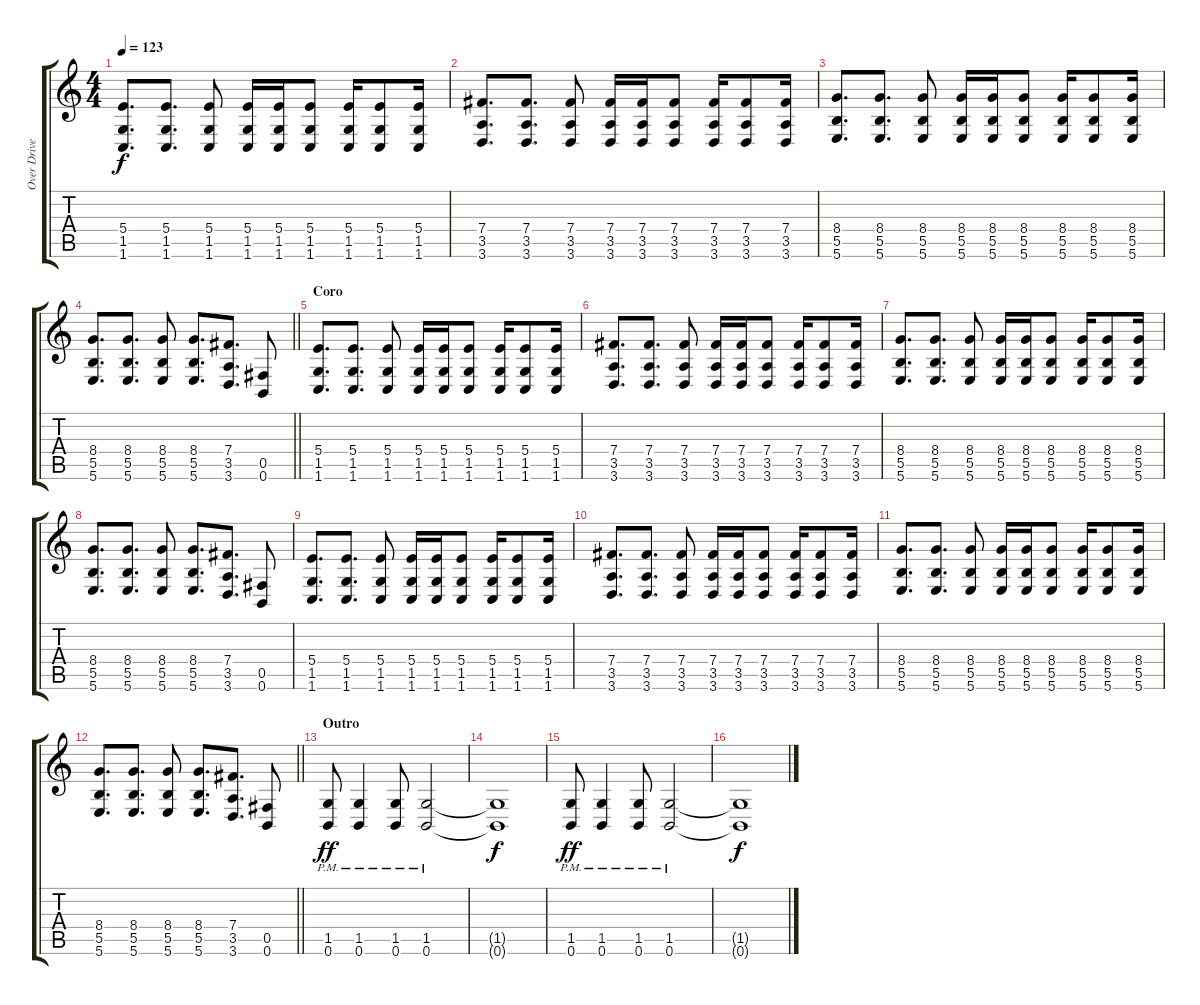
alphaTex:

\track ("Over Driver 2" "Over Drive") {instrument overdrivenguitar}
\staff {score tabs}
\tuning (Db4 Ab3 E3 B2 Gb2 B1) {hide}
\ts (4 4)
\tempo 123
\clef g2
\ks aminor
(5.4 1.5 1.6).8{d dy f} (5.4 1.5 1.6).8{d} (5.4 1.5 1.6).8 (5.4 1.5 1.6).16 (5.4 1.5 1.6).16 (5.4 1.5 1.6).8 (5.4 1.5 1.6).16 (5.4 1.5 1.6).8 (5.4 1.5 1.6).16 |
(7.4 3.5 3.6).8{d} (7.4 3.5 3.6).8{d} (7.4 3.5 3.6).8 (7.4 3.5 3.6).16 (7.4 3.5 3.6).16 (7.4 3.5 3.6).8 (7.4 3.5 3.6).16 (7.4 3.5 3.6).8 (7.4 3.5 3.6).16 |
(8.4 5.5 5.6).8{d} (8.4 5.5 5.6).8{d} (8.4 5.5 5.6).8 (8.4 5.5 5.6).16 (8.4 5.5 5.6).16 (8.4 5.5 5.6).8 (8.4 5.5 5.6).16 (8.4 5.5 5.6).8 (8.4 5.5 5.6).16 |
\barLineRight lightlight
(8.4 5.5 5.6).8{d} (8.4 5.5 5.6).8{d} (8.4 5.5 5.6).8 (8.4 5.5 5.6).8{d} (7.4 3.5 3.6).8{d} (0.5 0.6).8 |
\section ("" "Coro")
(5.4 1.5 1.6).8{d} (5.4 1.5 1.6).8{d} (5.4 1.5 1.6).8 (5.4 1.5 1.6).16 (5.4 1.5 1.6).16 (5.4 1.5 1.6).8 (5.4 1.5 1.6).16 (5.4 1.5 1.6).8 (5.4 1.5 1.6).16 |
(7.4 3.5 3.6).8{d} (7.4 3.5 3.6).8{d} (7.4 3.5 3.6).8 (7.4 3.5 3.6).16 (7.4 3.5 3.6).16 (7.4 3.5 3.6).8 (7.4 3.5 3.6).16 (7.4 3.5 3.6).8 (7.4 3.5 3.6).16 |
(8.4 5.5 5.6).8{d} (8.4 5.5 5.6).8{d} (8.4 5.5 5.6).8 (8.4 5.5 5.6).16 (8.4 5.5 5.6).16 (8.4 5.5 5.6).8 (8.4 5.5 5.6).16 (8.4 5.5 5.6).8 (8.4 5.5 5.6).16 |
(8.4 5.5 5.6).8{d} (8.4 5.5 5.6).8{d} (8.4 5.5 5.6).8 (8.4 5.5 5.6).8{d} (7.4 3.5 3.6).8{d} (0.5 0.6).8 |
(5.4 1.5 1.6).8{d} (5.4 1.5 1.6).8{d} (5.4 1.5 1.6).8 (5.4 1.5 1.6).16 (5.4 1.5 1.6).16 (5.4 1.5 1.6).8 (5.4 1.5 1.6).16 (5.4 1.5 1.6).8 (5.4 1.5 1.6).16 |
(7.4 3.5 3.6).8{d} (7.4 3.5 3.6).8{d} (7.4 3.5 3.6).8 (7.4 3.5 3.6).16 (7.4 3.5 3.6).16 (7.4 3.5 3.6).8 (7.4 3.5 3.6).16 (7.4 3.5 3.6).8 (7.4 3.5 3.6).16 |
(8.4 5.5 5.6).8{d} (8.4 5.5 5.6).8{d} (8.4 5.5 5.6).8 (8.4 5.5 5.6).16 (8.4 5.5 5.6).16 (8.4 5.5 5.6).8 (8.4 5.5 5.6).16 (8.4 5.5 5.6).8 (8.4 5.5 5.6).16 |
\barLineRight lightlight
(8.4 5.5 5.6).8{d} (8.4 5.5 5.6).8{d} (8.4 5.5 5.6).8 (8.4 5.5 5.6).8{d} (7.4 3.5 3.6).8{d} (0.5 0.6).8 |
\section ("" "Outro")
(1.5{pm} 0.6).8{dy ff} (1.5{pm} 0.6).4 (1.5{pm} 0.6).8 (1.5{pm} 0.6).2 |
(1.5{t} 0.6{t}).1{dy f} |
(1.5{pm} 0.6).8{dy ff} (1.5{pm} 0.6).4 (1.5{pm} 0.6).8 (1.5{pm} 0.6).2 |
(1.5{t} 0.6{t}).1{dy f}
